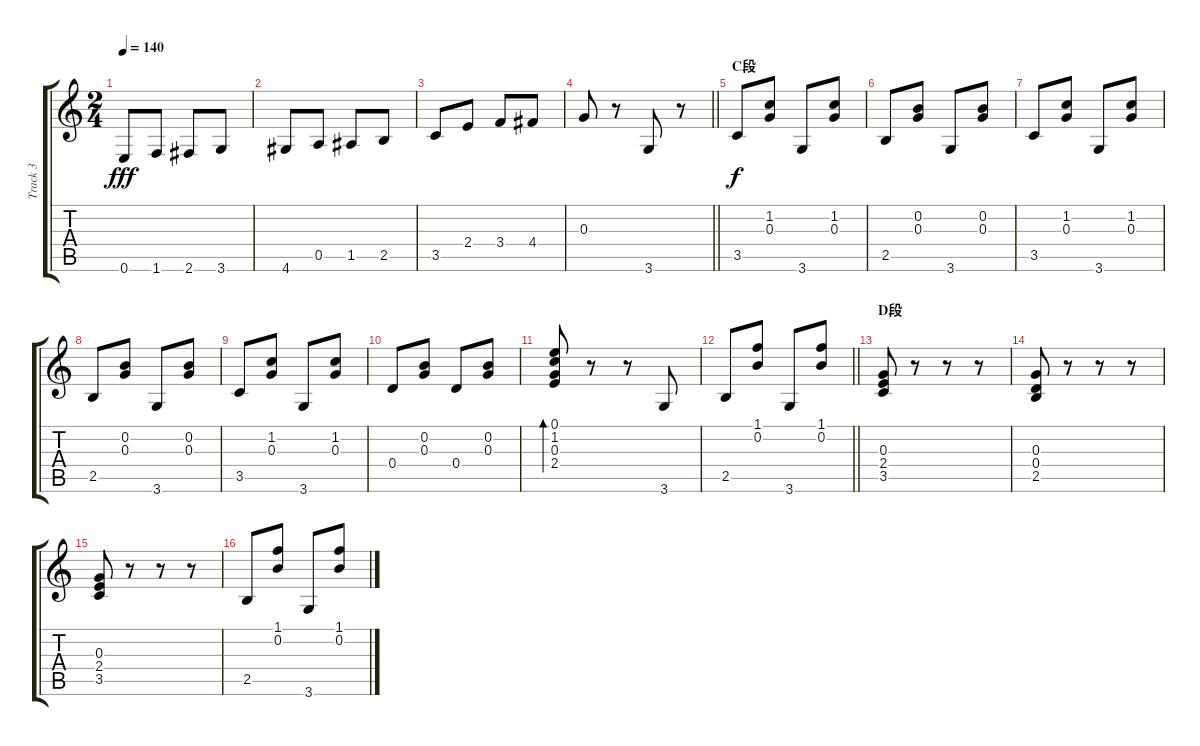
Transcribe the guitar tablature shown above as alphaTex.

\track ("Track 3" "Track 3") {instrument acousticguitarsteel}
\staff {score tabs}
\tuning (E4 B3 G3 D3 A2 E2) {hide}
\ts (2 4)
\tempo 140
\clef g2
\ks c
0.6.8{dy fff} 1.6.8 2.6.8 3.6.8 |
4.6.8 0.5.8 1.5.8 2.5.8 |
3.5.8 2.4.8 3.4.8 4.4.8 |
\barLineRight lightlight
0.3.8 r.8 3.6.8 r.8 |
\section ("" "C段")
3.5.8{dy f} (1.2 0.3).8 3.6.8 (1.2 0.3).8 |
2.5.8 (0.2 0.3).8 3.6.8 (0.2 0.3).8 |
3.5.8 (1.2 0.3).8 3.6.8 (1.2 0.3).8 |
2.5.8 (0.2 0.3).8 3.6.8 (0.2 0.3).8 |
3.5.8 (1.2 0.3).8 3.6.8 (1.2 0.3).8 |
0.4.8 (0.2 0.3).8 0.4.8 (0.2 0.3).8 |
(0.1 1.2 0.3 2.4).8{bd 60} r.8 r.8 3.6.8 |
\barLineRight lightlight
2.5.8 (1.1 0.2).8 3.6.8 (1.1 0.2).8 |
\section ("" "D段")
(0.3 2.4 3.5).8 r.8 r.8 r.8 |
(0.3 0.4 2.5).8 r.8 r.8 r.8 |
(0.3 2.4 3.5).8 r.8 r.8 r.8 |
2.5.8 (1.1 0.2).8 3.6.8 (1.1 0.2).8
